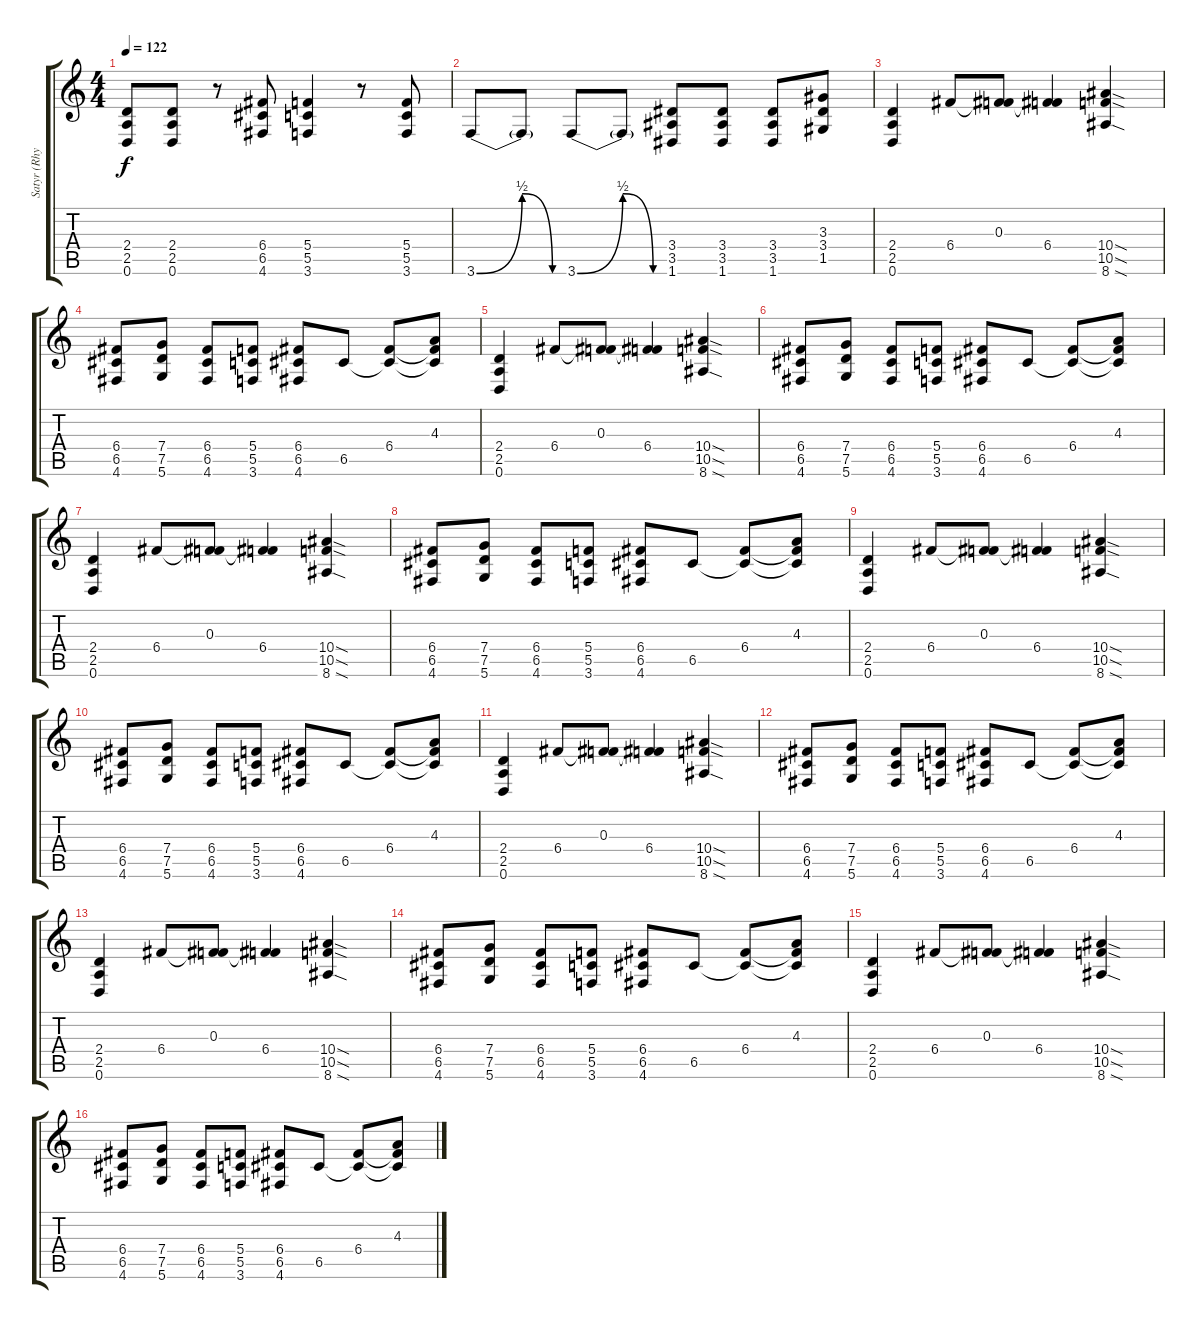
\track ("Satyr (Rhythm Guitar)" "Satyr (Rhy") {instrument distortionguitar}
\staff {score tabs}
\tuning (D4 A3 F3 C3 G2 D2) {hide}
\ts (4 4)
\tempo 122
\clef g2
\ks c
(2.4 2.5 0.6).8{dy f} (2.4 2.5 0.6).8 r.8 (6.4 6.5 4.6).8 (5.4 5.5 3.6).4 r.8 (5.4 5.5 3.6).8 |
3.6{be (custom 0 0 30 2 50 0 60 0)}.8 3.6{t}.8 3.6{be (custom 0 0 30 2 50 0 60 0)}.8 3.6{t}.8 (3.4 3.5 1.6).8 (3.4 3.5 1.6).8 (3.4 3.5 1.6).8 (3.3 3.4 1.5).8 |
(2.4 2.5 0.6).4 6.4.8 (0.3 6.4{t}).8 (0.3{t} 6.4).4 (10.4{sod} 10.5{sod} 8.6{sod}).4 |
(6.4 6.5 4.6).8 (7.4 7.5 5.6).8 (6.4 6.5 4.6).8 (5.4 5.5 3.6).8 (6.4 6.5 4.6).8 6.5.8 (6.4 6.5{t}).8 (4.3 6.4{t} 6.5{t}).8 |
(2.4 2.5 0.6).4 6.4.8 (0.3 6.4{t}).8 (0.3{t} 6.4).4 (10.4{sod} 10.5{sod} 8.6{sod}).4 |
(6.4 6.5 4.6).8 (7.4 7.5 5.6).8 (6.4 6.5 4.6).8 (5.4 5.5 3.6).8 (6.4 6.5 4.6).8 6.5.8 (6.4 6.5{t}).8 (4.3 6.4{t} 6.5{t}).8 |
(2.4 2.5 0.6).4 6.4.8 (0.3 6.4{t}).8 (0.3{t} 6.4).4 (10.4{sod} 10.5{sod} 8.6{sod}).4 |
(6.4 6.5 4.6).8 (7.4 7.5 5.6).8 (6.4 6.5 4.6).8 (5.4 5.5 3.6).8 (6.4 6.5 4.6).8 6.5.8 (6.4 6.5{t}).8 (4.3 6.4{t} 6.5{t}).8 |
(2.4 2.5 0.6).4 6.4.8 (0.3 6.4{t}).8 (0.3{t} 6.4).4 (10.4{sod} 10.5{sod} 8.6{sod}).4 |
(6.4 6.5 4.6).8 (7.4 7.5 5.6).8 (6.4 6.5 4.6).8 (5.4 5.5 3.6).8 (6.4 6.5 4.6).8 6.5.8 (6.4 6.5{t}).8 (4.3 6.4{t} 6.5{t}).8 |
(2.4 2.5 0.6).4 6.4.8 (0.3 6.4{t}).8 (0.3{t} 6.4).4 (10.4{sod} 10.5{sod} 8.6{sod}).4 |
(6.4 6.5 4.6).8 (7.4 7.5 5.6).8 (6.4 6.5 4.6).8 (5.4 5.5 3.6).8 (6.4 6.5 4.6).8 6.5.8 (6.4 6.5{t}).8 (4.3 6.4{t} 6.5{t}).8 |
(2.4 2.5 0.6).4 6.4.8 (0.3 6.4{t}).8 (0.3{t} 6.4).4 (10.4{sod} 10.5{sod} 8.6{sod}).4 |
(6.4 6.5 4.6).8 (7.4 7.5 5.6).8 (6.4 6.5 4.6).8 (5.4 5.5 3.6).8 (6.4 6.5 4.6).8 6.5.8 (6.4 6.5{t}).8 (4.3 6.4{t} 6.5{t}).8 |
(2.4 2.5 0.6).4 6.4.8 (0.3 6.4{t}).8 (0.3{t} 6.4).4 (10.4{sod} 10.5{sod} 8.6{sod}).4 |
(6.4 6.5 4.6).8 (7.4 7.5 5.6).8 (6.4 6.5 4.6).8 (5.4 5.5 3.6).8 (6.4 6.5 4.6).8 6.5.8 (6.4 6.5{t}).8 (4.3 6.4{t} 6.5{t}).8
